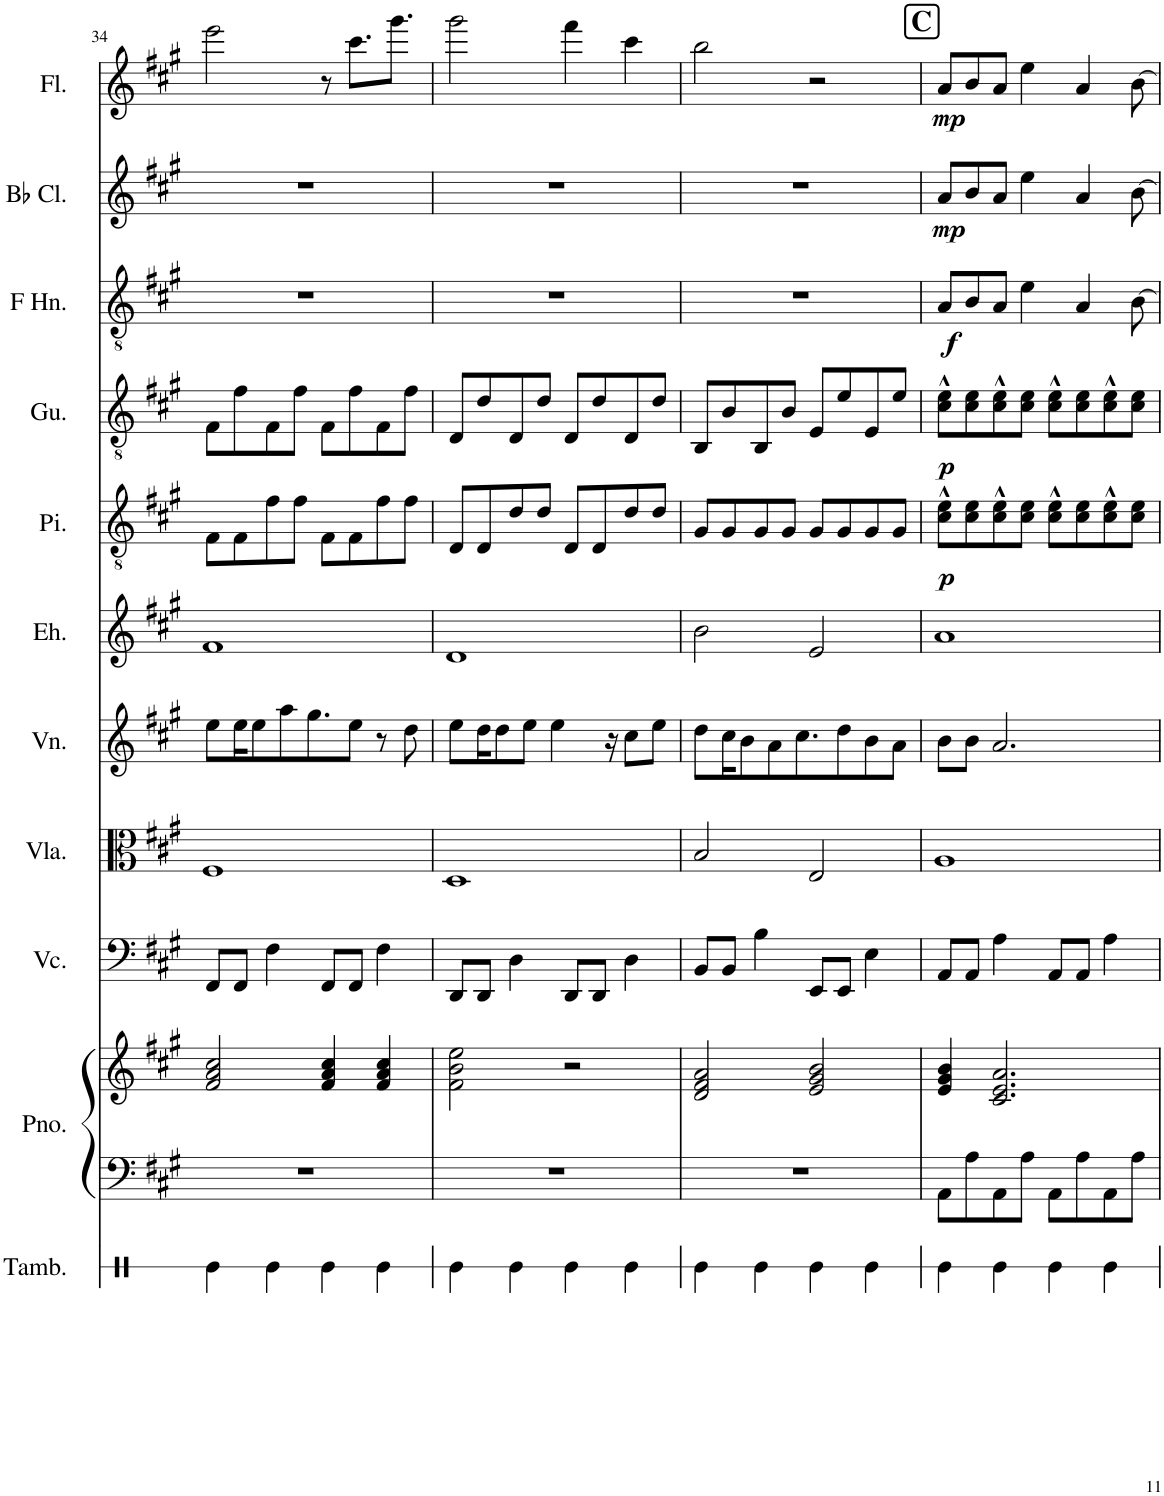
**kern	**kern	**kern	**kern	**kern	**kern	**kern	**kern	**dynam	**kern	**dynam	**kern	**dynam	**kern	**dynam	**kern	**dynam
*part11	*part10	*part10	*part9	*part8	*part7	*part6	*part5	*part5	*part4	*part4	*part3	*part3	*part2	*part2	*part1	*part1
*staff12	*staff11	*staff10	*staff9	*staff8	*staff7	*staff6	*staff5	*staff5	*staff4	*staff4	*staff3	*staff3	*staff2	*staff2	*staff1	*staff1
*I"Tambourine	*I"Piano	*	*I"Violoncello	*I"Viola	*I"Violin	*I"Erhu	*I"Pipa	*	*I"Guzheng	*	*I"Horn in F	*	*I"Bb Clarinet	*	*I"Flute	*
*I'Tamb.	*I'Pno.	*	*I'Vc.	*I'Vla.	*I'Vn.	*I'Eh.	*I'Pi.	*	*I'Gu.	*	*	*	*I'Bb Cl.	*	*I'Fl.	*
!!LO:PB:g=z
*clefX	*clefF4	*clefG2	*clefF4	*clefC3	*clefG2	*clefG2	*clefGv2	*	*clefGv2	*	*clefGv2	*	*clefG2	*	*clefG2	*
*	*	*	*	*	*	*	*	*	*	*	*ITrd4c7	*	*ITrd1c2	*	*	*
*k[]	*k[f#c#g#]	*k[f#c#g#]	*k[f#c#g#]	*k[f#c#g#]	*k[f#c#g#]	*k[f#c#g#]	*k[f#c#g#]	*	*k[f#c#g#]	*	*k[f#c#g#]	*	*k[f#c#g#]	*	*k[f#c#g#]	*
*M4/4	*M4/4	*M4/4	*M4/4	*M4/4	*M4/4	*M4/4	*M4/4	*	*M4/4	*	*M4/4	*	*M4/4	*	*M4/4	*
=34	=34	=34	=34	=34	=34	=34	=34	=34	=34	=34	=34	=34	=34	=34	=34	=34
4Re\	1r	2f#/ 2a/ 2cc#/	8FF#/L	1F#	8ee\L	1f#	8F#\L	.	8F#\L	.	1r	.	1r	.	2eee\	.
.	.	.	8FF#/J	.	16ee\K	.	8F#\	.	8f#\	.	.	.	.	.	.	.
.	.	.	.	.	8ee\	.	.	.	.	.	.	.	.	.	.	.
4Re\	.	.	4F#\	.	.	.	8f#\	.	8F#\	.	.	.	.	.	.	.
.	.	.	.	.	8aa\	.	.	.	.	.	.	.	.	.	.	.
.	.	.	.	.	.	.	8f#\J	.	8f#\J	.	.	.	.	.	.	.
.	.	.	.	.	8.gg#\	.	.	.	.	.	.	.	.	.	.	.
4Re\	.	4f#/ 4a/ 4cc#/	8FF#/L	.	.	.	8F#\L	.	8F#\L	.	.	.	.	.	8r	.
.	.	.	8FF#/J	.	8ee\J	.	8F#\	.	8f#\	.	.	.	.	.	8.ccc#\L	.
4Re\	.	4f#/ 4a/ 4cc#/	4F#\	.	8r	.	8f#\	.	8F#\	.	.	.	.	.	.	.
.	.	.	.	.	.	.	.	.	.	.	.	.	.	.	8.ggg#\J	.
.	.	.	.	.	8dd\	.	8f#\J	.	8f#\J	.	.	.	.	.	.	.
=35	=35	=35	=35	=35	=35	=35	=35	=35	=35	=35	=35	=35	=35	=35	=35	=35
4Re\	1r	2f#\ 2b\ 2ee\	8DD/L	1D	8ee\L	1d	8D/L	.	8D/L	.	1r	.	1r	.	2ggg#\	.
.	.	.	8DD/J	.	16dd\K	.	8D/	.	8d/	.	.	.	.	.	.	.
.	.	.	.	.	8dd\	.	.	.	.	.	.	.	.	.	.	.
4Re\	.	.	4D\	.	.	.	8d/	.	8D/	.	.	.	.	.	.	.
.	.	.	.	.	8ee\J	.	.	.	.	.	.	.	.	.	.	.
.	.	.	.	.	.	.	8d/J	.	8d/J	.	.	.	.	.	.	.
.	.	.	.	.	4ee\	.	.	.	.	.	.	.	.	.	.	.
4Re\	.	2r	8DD/L	.	.	.	8D/L	.	8D/L	.	.	.	.	.	4fff#\	.
.	.	.	8DD/J	.	.	.	8D/	.	8d/	.	.	.	.	.	.	.
.	.	.	.	.	16r	.	.	.	.	.	.	.	.	.	.	.
4Re\	.	.	4D\	.	8cc#\L	.	8d/	.	8D/	.	.	.	.	.	4ccc#\	.
.	.	.	.	.	8ee\J	.	8d/J	.	8d/J	.	.	.	.	.	.	.
=36	=36	=36	=36	=36	=36	=36	=36	=36	=36	=36	=36	=36	=36	=36	=36	=36
4Re\	1r	2d/ 2f#/ 2a/	8BB/L	2B/	8dd\L	2b\	8G#/L	.	8BB/L	.	1r	.	1r	.	2bb\	.
.	.	.	8BB/J	.	16cc#\K	.	8G#/	.	8B/	.	.	.	.	.	.	.
.	.	.	.	.	8b\	.	.	.	.	.	.	.	.	.	.	.
4Re\	.	.	4B\	.	.	.	8G#/	.	8BB/	.	.	.	.	.	.	.
.	.	.	.	.	8a\	.	.	.	.	.	.	.	.	.	.	.
.	.	.	.	.	.	.	8G#/J	.	8B/J	.	.	.	.	.	.	.
.	.	.	.	.	8.cc#\	.	.	.	.	.	.	.	.	.	.	.
4Re\	.	2e/ 2g#/ 2b/	8EE/L	2E/	.	2e/	8G#/L	.	8E/L	.	.	.	.	.	2r	.
.	.	.	8EE/J	.	8dd\	.	8G#/	.	8e/	.	.	.	.	.	.	.
4Re\	.	.	4E\	.	8b\	.	8G#/	.	8E/	.	.	.	.	.	.	.
.	.	.	.	.	8a\J	.	8G#/J	.	8e/J	.	.	.	.	.	.	.
!!LO:REH:place=s1:a:B:cj:fs=14:t=C
=37	=37	=37	=37	=37	=37	=37	=37	=37	=37	=37	=37	=37	=37	=37	=37	=37
!	!	!	!	!	!	!	!	!LO:DY:b	!	!LO:DY:b	!	!LO:DY:b	!	!LO:DY:b	!	!LO:DY:b
4Re\	8AA\L	4e/ 4g#/ 4b/	8AA/L	1A	8b\L	1a	8c#\^^ 8e\^^L	p	8c#\^^ 8e\^^L	p	8A/L	f	8a/L	mp	8a/L	mp
.	8A\	.	8AA/J	.	8b\J	.	8c#\ 8e\	.	8c#\ 8e\	.	8B/	.	8b/	.	8b/	.
4Re\	8AA\	2.c#/ 2.e/ 2.a/	4A\	.	2.a/	.	8c#\^^ 8e\^^	.	8c#\^^ 8e\^^	.	8A/J	.	8a/J	.	8a/J	.
.	8A\J	.	.	.	.	.	8c#\ 8e\J	.	8c#\ 8e\J	.	4e\	.	4ee\	.	4ee\	.
4Re\	8AA\L	.	8AA/L	.	.	.	8c#\^^ 8e\^^L	.	8c#\^^ 8e\^^L	.	.	.	.	.	.	.
.	8A\	.	8AA/J	.	.	.	8c#\ 8e\	.	8c#\ 8e\	.	4A/	.	4a/	.	4a/	.
4Re\	8AA\	.	4A\	.	.	.	8c#\^^ 8e\^^	.	8c#\^^ 8e\^^	.	.	.	.	.	.	.
.	8A\J	.	.	.	.	.	8c#\ 8e\J	.	8c#\ 8e\J	.	[8B\	.	[8b\	.	[8b\	.
=	=	=	=	=	=	=	=	=	=	=	=	=	=	=	=	=
*-	*-	*-	*-	*-	*-	*-	*-	*-	*-	*-	*-	*-	*-	*-	*-	*-
